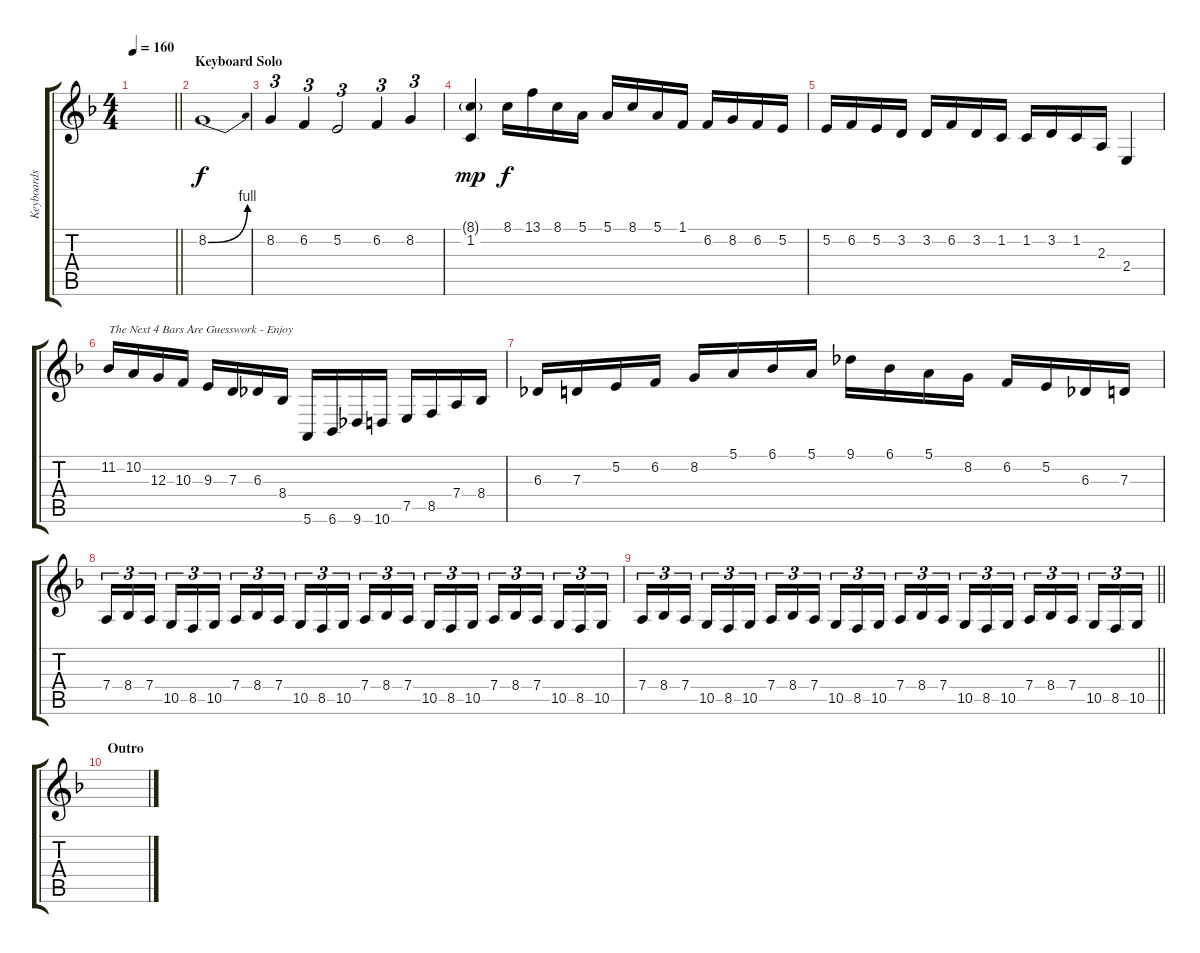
\track ("Keyboards (Bob)" "Keyboards ") {instrument lead2sawtooth}
\staff {score tabs}
\tuning (E4 B3 G3 D3 A2 E2) {hide}
\ts (4 4)
\tempo 160
\clef g2
\barLineRight lightlight
\ks dminor
|
\section ("" "Keyboard Solo")
8.2{be (bend 0 0 60 4)}.1 |
8.2.4{tu (3 2)} 6.2.4{tu (3 2)} 5.2.2{tu (3 2)} 6.2.4{tu (3 2)} 8.2.4{tu (3 2)} |
(8.1{g} 1.2).4{dy mp} 8.1.16{dy f} 13.1.16 8.1.16 5.1.16 5.1.16 8.1.16 5.1.16 1.1.16 6.2.16 8.2.16 6.2.16 5.2.16 |
5.2.16 6.2.16 5.2.16 3.2.16 3.2.16 6.2.16 3.2.16 1.2.16 1.2.16 3.2.16 1.2.16 2.3.16 2.4.4 |
11.2.16{txt "The Next 4 Bars Are Guesswork - Enjoy"} 10.2.16 12.3.16 10.3.16 9.3.16 7.3.16 6.3.16 8.4.16 5.6.16 6.6.16 9.6.16 10.6.16 7.5.16 8.5.16 7.4.16 8.4.16 |
6.3.16 7.3.16 5.2.16 6.2.16 8.2.16 5.1.16 6.1.16 5.1.16 9.1.16 6.1.16 5.1.16 8.2.16 6.2.16 5.2.16 6.3.16 7.3.16 |
7.4.16{tu (3 2)} 8.4.16{tu (3 2)} 7.4.16{tu (3 2) beam splitsecondary} 10.5.16{tu (3 2)} 8.5.16{tu (3 2)} 10.5.16{tu (3 2)} 7.4.16{tu (3 2)} 8.4.16{tu (3 2)} 7.4.16{tu (3 2) beam splitsecondary} 10.5.16{tu (3 2)} 8.5.16{tu (3 2)} 10.5.16{tu (3 2)} 7.4.16{tu (3 2)} 8.4.16{tu (3 2)} 7.4.16{tu (3 2) beam splitsecondary} 10.5.16{tu (3 2)} 8.5.16{tu (3 2)} 10.5.16{tu (3 2)} 7.4.16{tu (3 2)} 8.4.16{tu (3 2)} 7.4.16{tu (3 2) beam splitsecondary} 10.5.16{tu (3 2)} 8.5.16{tu (3 2)} 10.5.16{tu (3 2)} |
\barLineRight lightlight
7.4.16{tu (3 2)} 8.4.16{tu (3 2)} 7.4.16{tu (3 2) beam splitsecondary} 10.5.16{tu (3 2)} 8.5.16{tu (3 2)} 10.5.16{tu (3 2)} 7.4.16{tu (3 2)} 8.4.16{tu (3 2)} 7.4.16{tu (3 2) beam splitsecondary} 10.5.16{tu (3 2)} 8.5.16{tu (3 2)} 10.5.16{tu (3 2)} 7.4.16{tu (3 2)} 8.4.16{tu (3 2)} 7.4.16{tu (3 2) beam splitsecondary} 10.5.16{tu (3 2)} 8.5.16{tu (3 2)} 10.5.16{tu (3 2)} 7.4.16{tu (3 2)} 8.4.16{tu (3 2)} 7.4.16{tu (3 2) beam splitsecondary} 10.5.16{tu (3 2)} 8.5.16{tu (3 2)} 10.5.16{tu (3 2)} |
\section ("" "Outro")
